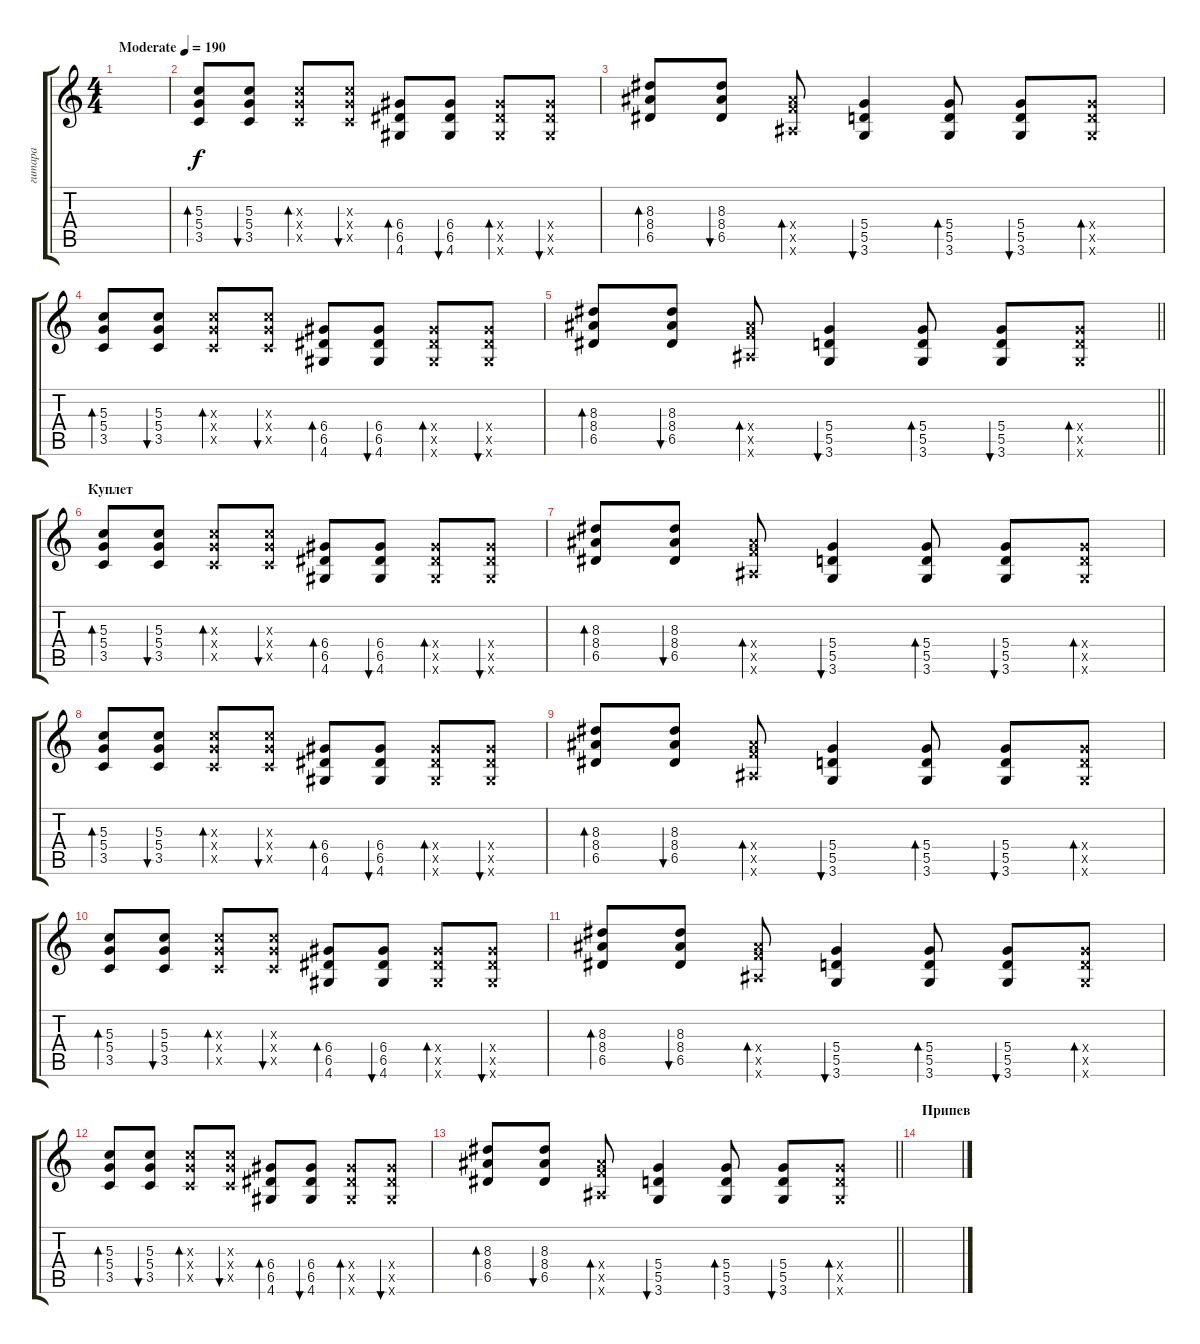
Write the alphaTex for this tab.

\track ("гитара" "гитара") {instrument acousticguitarsteel}
\staff {score tabs}
\tuning (E4 B3 G3 D3 A2 E2) {hide}
\ts (4 4)
\tempo (190 "Moderate")
\clef g2
\ks c
|
(5.3 5.4 3.5).8{bd 30} (5.3 5.4 3.5).8{bu 30} (5.3{x} 5.4{x} 3.5{x}).8{bd 30} (5.3{x} 5.4{x} 3.5{x}).8{bu 30} (6.4 6.5 4.6).8{bd 30} (6.4 6.5 4.6).8{bu 30} (6.4{x} 6.5{x} 4.6{x}).8{bd 30} (6.4{x} 6.5{x} 4.6{x}).8{bu 30} |
(8.3 8.4 6.5).8{bd 30} (8.3 8.4 6.5).8{bu 30} (8.4{x} 8.5{x} 6.6{x}).8{bd 30} (5.4 5.5 3.6).4{bu 30} (5.4 5.5 3.6).8{bd 30} (5.4 5.5 3.6).8{bu 30} (5.4{x} 5.5{x} 3.6{x}).8{bd 30} |
(5.3 5.4 3.5).8{bd 30} (5.3 5.4 3.5).8{bu 30} (5.3{x} 5.4{x} 3.5{x}).8{bd 30} (5.3{x} 5.4{x} 3.5{x}).8{bu 30} (6.4 6.5 4.6).8{bd 30} (6.4 6.5 4.6).8{bu 30} (6.4{x} 6.5{x} 4.6{x}).8{bd 30} (6.4{x} 6.5{x} 4.6{x}).8{bu 30} |
\barLineRight lightlight
(8.3 8.4 6.5).8{bd 30} (8.3 8.4 6.5).8{bu 30} (8.4{x} 8.5{x} 6.6{x}).8{bd 30} (5.4 5.5 3.6).4{bu 30} (5.4 5.5 3.6).8{bd 30} (5.4 5.5 3.6).8{bu 30} (5.4{x} 5.5{x} 3.6{x}).8{bd 30} |
\section ("" "Куплет")
(5.3 5.4 3.5).8{bd 30} (5.3 5.4 3.5).8{bu 30} (5.3{x} 5.4{x} 3.5{x}).8{bd 30} (5.3{x} 5.4{x} 3.5{x}).8{bu 30} (6.4 6.5 4.6).8{bd 30} (6.4 6.5 4.6).8{bu 30} (6.4{x} 6.5{x} 4.6{x}).8{bd 30} (6.4{x} 6.5{x} 4.6{x}).8{bu 30} |
(8.3 8.4 6.5).8{bd 30} (8.3 8.4 6.5).8{bu 30} (8.4{x} 8.5{x} 6.6{x}).8{bd 30} (5.4 5.5 3.6).4{bu 30} (5.4 5.5 3.6).8{bd 30} (5.4 5.5 3.6).8{bu 30} (5.4{x} 5.5{x} 3.6{x}).8{bd 30} |
(5.3 5.4 3.5).8{bd 30} (5.3 5.4 3.5).8{bu 30} (5.3{x} 5.4{x} 3.5{x}).8{bd 30} (5.3{x} 5.4{x} 3.5{x}).8{bu 30} (6.4 6.5 4.6).8{bd 30} (6.4 6.5 4.6).8{bu 30} (6.4{x} 6.5{x} 4.6{x}).8{bd 30} (6.4{x} 6.5{x} 4.6{x}).8{bu 30} |
(8.3 8.4 6.5).8{bd 30} (8.3 8.4 6.5).8{bu 30} (8.4{x} 8.5{x} 6.6{x}).8{bd 30} (5.4 5.5 3.6).4{bu 30} (5.4 5.5 3.6).8{bd 30} (5.4 5.5 3.6).8{bu 30} (5.4{x} 5.5{x} 3.6{x}).8{bd 30} |
(5.3 5.4 3.5).8{bd 30} (5.3 5.4 3.5).8{bu 30} (5.3{x} 5.4{x} 3.5{x}).8{bd 30} (5.3{x} 5.4{x} 3.5{x}).8{bu 30} (6.4 6.5 4.6).8{bd 30} (6.4 6.5 4.6).8{bu 30} (6.4{x} 6.5{x} 4.6{x}).8{bd 30} (6.4{x} 6.5{x} 4.6{x}).8{bu 30} |
(8.3 8.4 6.5).8{bd 30} (8.3 8.4 6.5).8{bu 30} (8.4{x} 8.5{x} 6.6{x}).8{bd 30} (5.4 5.5 3.6).4{bu 30} (5.4 5.5 3.6).8{bd 30} (5.4 5.5 3.6).8{bu 30} (5.4{x} 5.5{x} 3.6{x}).8{bd 30} |
(5.3 5.4 3.5).8{bd 30} (5.3 5.4 3.5).8{bu 30} (5.3{x} 5.4{x} 3.5{x}).8{bd 30} (5.3{x} 5.4{x} 3.5{x}).8{bu 30} (6.4 6.5 4.6).8{bd 30} (6.4 6.5 4.6).8{bu 30} (6.4{x} 6.5{x} 4.6{x}).8{bd 30} (6.4{x} 6.5{x} 4.6{x}).8{bu 30} |
\barLineRight lightlight
(8.3 8.4 6.5).8{bd 30} (8.3 8.4 6.5).8{bu 30} (8.4{x} 8.5{x} 6.6{x}).8{bd 30} (5.4 5.5 3.6).4{bu 30} (5.4 5.5 3.6).8{bd 30} (5.4 5.5 3.6).8{bu 30} (5.4{x} 5.5{x} 3.6{x}).8{bd 30} |
\section ("" "Припев")
